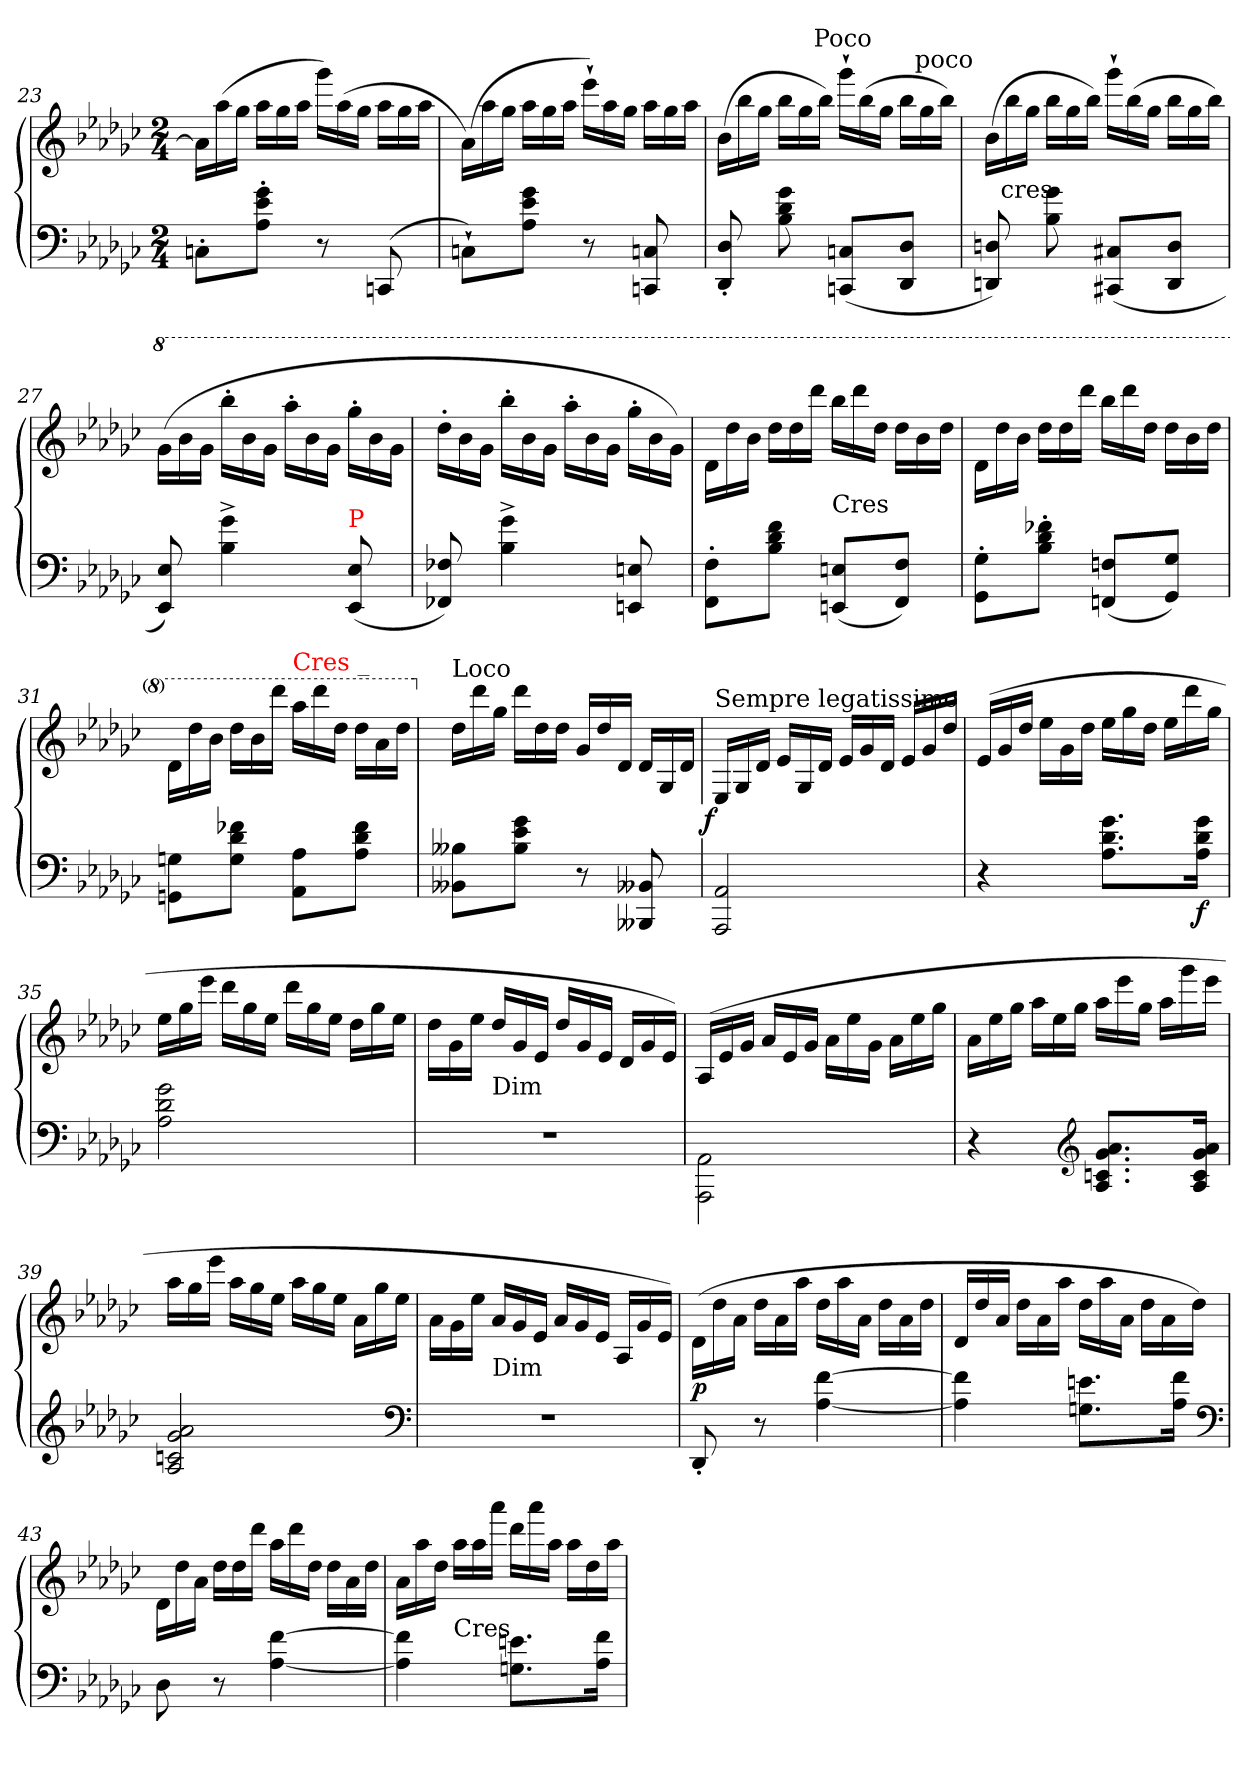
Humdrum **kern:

**kern	**kern	**dynam
*part1	*part1	*part1
*staff2	*staff1	*staff1/2
*clefF4	*clefG2	*
*k[b-e-a-d-g-c-]	*k[b-e-a-d-g-c-]	*
*G-:	*G-:	*
*M2/4	*M2/4	*
*	*Xtuplet	*
=23	=23	=23
8Cn'L	24a-LL]	.
.	(24aa-	.
.	24gg-JJ	.
8g-' 8e-' 8A-'J	24aa-LL	.
.	24gg-	.
.	24aa-JJ	.
8r	24ggg-LL)	.
.	(24aa-	.
.	24gg-JJ	.
(<8CCn	24aa-LL	.
.	24gg-	.
.	24aa-JJ	.
=24	=24	=24
8Cn`L)	(24a-LL)	.
.	24aa-	.
.	24gg-JJ	.
8g- 8e- 8A-J	24aa-LL	.
.	24gg-	.
.	24aa-JJ	.
8r	24eee-`LL)	.
.	24aa-	.
.	24gg-JJ	.
8Cn 8CCn	24aa-LL	.
.	24gg-	.
.	24aa-JJ	.
=25	=25	=25
8D-' 8DD-'	(24b-LL	.
.	24bb-	.
.	24gg-JJ	.
8g- 8d- 8B-	24bb-LL	.
.	24gg-	.
!	!LO:TX:a:t=Poco	!
.	24bb-JJ)	.
(8Cn 8CCnL	24ggg-`LL	.
.	(24bb-	.
.	24gg-JJ	.
8D- 8DD-J	24bb-LL	.
!	!LO:TX:a:t=poco	!
.	24gg-	.
.	24bb-JJ)	.
=26	=26	=26
8Dn 8DDn)	(24b-LL	.
!	!LO:TX:c:t=cres	!
.	24bb-	.
.	24gg-JJ	.
8g- 8B-	24bb-LL	.
.	24gg-	.
.	24bb-JJ)	.
(8C#X 8CC#XL	24ggg-`LL	.
.	(24bb-	.
.	24gg-JJ	.
8D 8DDJ	24bb-LL	.
.	24gg-	.
.	24bb-JJ)	.
=27	=27	=27
*	*8va	*
8E- 8EE-)	(>24gg-\LL	.
.	24bb-	.
.	24gg-JJ	.
4g-^< 4B-^<	24bbb-'LL	.
.	24bb-	.
.	24gg-JJ	.
.	24aaa-'LL	.
.	24bb-	.
.	24gg-JJ	.
!LO:TX:a:color=red:t=P	!	!
(8E- 8EE-	24ggg-'LL	.
.	24bb-	.
.	24gg-JJ	.
=28	=28	=28
8F-X 8FF-X)	24ddd-'LL	.
.	24bb-	.
.	24gg-JJ	.
4g-^< 4B-^<	24bbb-'LL	.
.	24bb-	.
.	24gg-JJ	.
.	24aaa-'LL	.
.	24bb-	.
.	24gg-JJ	.
8En 8EEn	24ggg-'LL	.
.	24bb-	.
.	24gg-JJ)	.
=29	=29	=29
*	*^	*
8F' 8FF'L	24dd-\LL	4..ryy	.
.	24ddd-	.	.
.	24bb-JJ	.	.
8f 8d- 8B-J	24ddd-LL	.	.
.	24ddd-	.	.
.	24dddd-JJ	.	.
!	!LO:TX:c:t=Cres	!	!
(8En 8EEnL	24bbb-LL	.	.
.	24dddd-	.	.
.	24ddd-JJ	.	.
8F 8FFJ)	24ddd-LL	.	.
.	24bb-	.	.
.	.	16ryy	.
.	24ddd-JJ	.	.
*	*v	*v	*
=30	=30	=30
8G-' 8GG-'L	24dd-\LL	.
.	24ddd-	.
.	24bb-JJ	.
8f-X' 8d-' 8B-'J	24ddd-LL	.
.	24ddd-	.
.	24dddd-JJ	.
(8Fn 8FFnL	24bbb-LL	.
.	24dddd-	.
.	24ddd-JJ	.
8G- 8GG-J)	24ddd-LL	.
.	24bb-	.
.	24ddd-JJ	.
=31	=31	=31
8Gn 8GGnL	24dd-\LL	.
.	24ddd-	.
.	24bb-JJ	.
8f-X 8d- 8GJ	24ddd-LL	.
.	24bb-	.
.	24dddd-JJ	.
!	!LO:TX:a:color=red:t=Cres _	!
8A- 8AA-L	24aaa-LL	.
.	24dddd-	.
.	24ddd-JJ	.
8f- 8d- 8A-J	24ddd-LL	.
.	24aa-	.
.	24ddd-JJ	.
=32	=32	=32
*	*X8va	*
!	!LO:TX:a:t=Loco	!
8B--X 8BB--XL	24dd-LL	.
.	24ddd-	.
.	24gg-JJ	.
8g- 8e- 8B--J	24ddd-LL	.
.	24dd-	.
.	24dd-JJ	.
8r	24g-LL	.
.	24dd-	.
.	24d-JJ	.
8BB--X/ 8BBB--X/	24d-/LL	.
.	24G-/	.
.	24d-/JJ	.
=33	=33	=33
!	!LO:TX:a:t=Sempre legatissimo	!
!	!	!LO:DY:rj
2AA-/ 2AAA-/	24E-/LL	f
.	24G-/	.
.	24d-/JJ	.
.	24e-LL	.
.	24G-	.
.	24d-JJ	.
.	24e-LL	.
.	24g-	.
.	24d-JJ	.
.	24e-LL	.
.	24g-	.
.	24dd-JJ	.
=34	=34	=34
4r	(24e-LL	.
.	24g-	.
.	24dd-JJ	.
.	24ee-LL	.
.	24g-	.
.	24dd-JJ	.
8.g- 8.d- 8.A-L	24ee-LL	.
.	24gg-	.
.	24dd-JJ	.
.	24ee-LL	.
.	24ddd-	.
!	!	!LO:DY:b=2
16g- 16d- 16A-Jk	.	f
.	24gg-JJ	.
=35	=35	=35
2g- 2d- 2A-	24ee-LL	.
.	24gg-	.
.	24eee-JJ	.
.	24ddd-LL	.
.	24gg-	.
.	24ee-JJ	.
.	24ddd-LL	.
.	24gg-	.
.	24ee-JJ	.
.	24dd-LL	.
.	24gg-	.
.	24ee-JJ	.
=36	=36	=36
2rF	24dd-LL	.
.	24g-	.
.	24ee-JJ	.
!	!LO:TX:c:t=Dim	!
.	24dd-LL	.
.	24g-	.
.	24e-JJ	.
.	24dd-LL	.
.	24g-	.
.	24e-JJ	.
.	24d-LL	.
.	24g-	.
.	24e-JJ)	.
=37	=37	=37
2AA-\ 2AAA-\	(>24A-/LL	.
.	24e-	.
.	24g-JJ	.
.	24a-LL	.
.	24e-	.
.	24g-JJ	.
.	24a-LL	.
.	24ee-	.
.	24g-JJ	.
.	24a-LL	.
.	24ee-	.
.	24gg-JJ	.
=38	=38	=38
4r	24a-LL	.
.	24ee-	.
.	24gg-JJ	.
.	24aa-LL	.
.	24ee-	.
.	24gg-JJ	.
*clefG2	*	*
8.a- 8.g- 8.cn 8.A-L	24aa-LL	.
.	24eee-	.
.	24gg-JJ	.
.	24aa-LL	.
.	24ggg-	.
16a- 16g- 16c 16A-Jk	.	.
.	24eee-JJ	.
=39	=39	=39
2a- 2g- 2cn 2A-	24aa-LL	.
.	24gg-	.
.	24eee-JJ	.
.	24aa-LL	.
.	24gg-	.
.	24ee-JJ	.
.	24aa-LL	.
.	24gg-	.
.	24ee-JJ	.
.	24a-LL	.
.	24gg-	.
.	24ee-JJ	.
*clefF4	*	*
=40	=40	=40
2r	24a-LL	.
.	24g-	.
.	24ee-JJ	.
!	!LO:TX:c:t=Dim	!
.	24a-LL	.
.	24g-	.
.	24e-JJ	.
.	24a-LL	.
.	24g-	.
.	24e-JJ	.
.	24A-LL	.
.	24g-	.
.	24e-JJ)	.
=41	=41	=41
8DD-'	(24d-\LL	p
.	24dd-	.
.	24a-JJ	.
8r	24dd-LL	.
.	24a-	.
.	24aa-JJ	.
[4f [4A-	24dd-LL	.
.	24aa-	.
.	24a-JJ	.
.	24dd-LL	.
.	24a-	.
.	24dd-JJ	.
=42	=42	=42
4f] 4A-]	24d-LL	.
.	24dd-	.
.	24a-JJ	.
.	24dd-LL	.
.	24a-	.
.	24aa-JJ	.
8.en 8.GnL	24dd-LL	.
.	24aa-	.
.	24a-JJ	.
.	24dd-LL	.
.	24a-	.
16f 16A-Jk	.	.
.	24dd-JJ)	.
*clefF4	*	*
=43	=43	=43
8D-	24d-\LL	.
.	24dd-	.
.	24a-JJ	.
8r	24dd-LL	.
.	24dd-	.
.	24ddd-JJ	.
[4f [4A-	24aa-LL	.
.	24ddd-	.
.	24dd-JJ	.
.	24dd-LL	.
.	24a-	.
.	24dd-JJ	.
=44	=44	=44
4f] 4A-]	24a-LL	.
.	24aa-	.
.	24dd-JJ	.
!	!LO:TX:c:t=Cres	!
.	24aa-LL	.
.	24aa-	.
.	24aaa-JJ	.
8.en 8.GnL	24ddd-LL	.
.	24aaa-	.
.	24aa-JJ	.
.	24aa-LL	.
.	24dd-	.
16f 16A-Jk	.	.
.	24aa-JJ	.
=	=	=
*-	*-	*-
